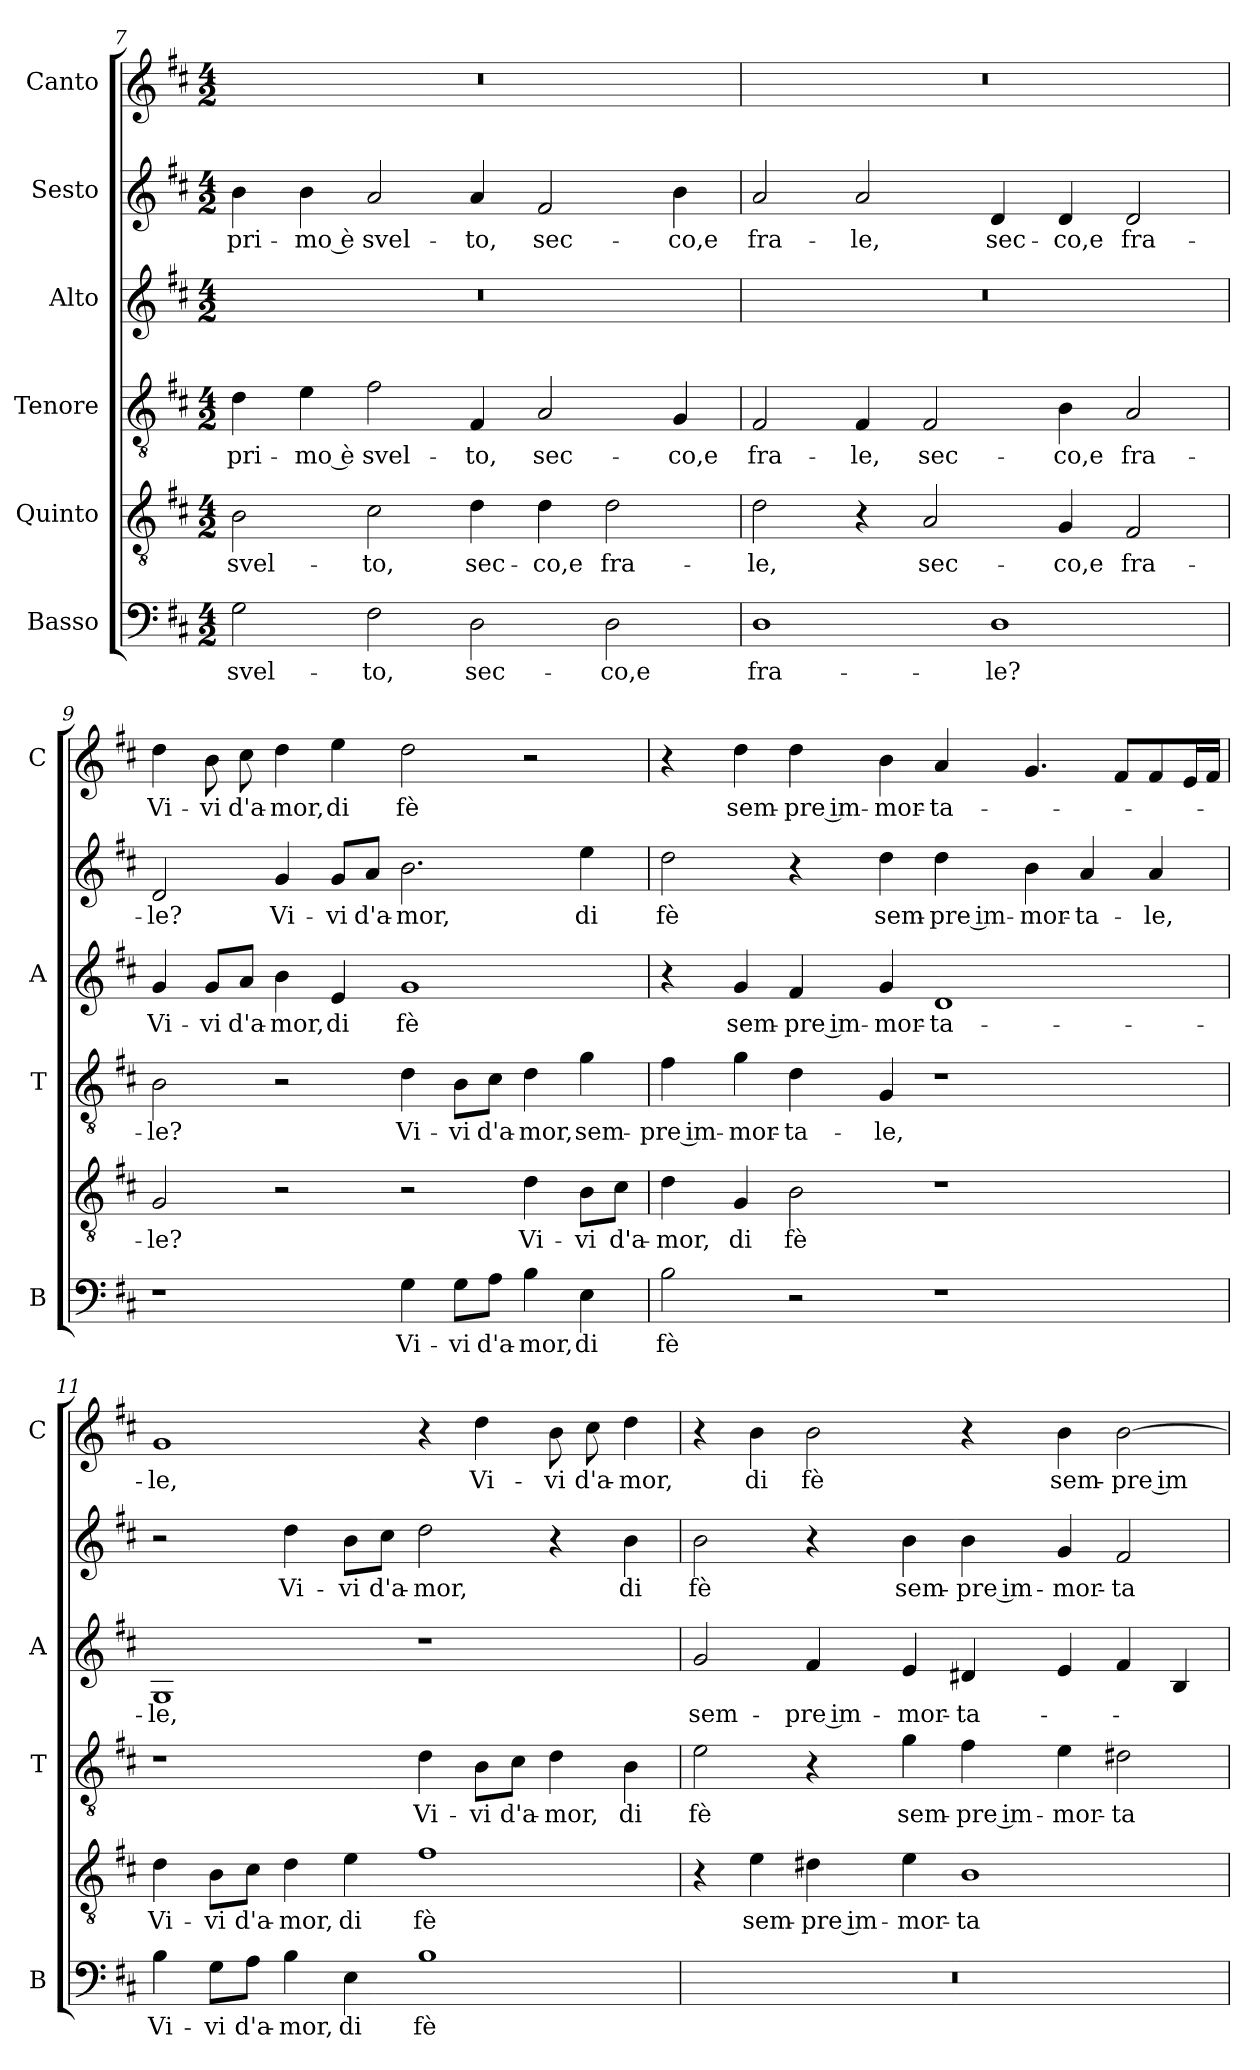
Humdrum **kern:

**kern	**text	**kern	**text	**kern	**text	**kern	**text	**kern	**text	**kern	**text
*part6	*part6	*part5	*part5	*part4	*part4	*part3	*part3	*part2	*part2	*part1	*part1
*staff6	*staff6	*staff5	*staff5	*staff4	*staff4	*staff3	*staff3	*staff2	*staff2	*staff1	*staff1
*I"Basso	*	*I"Quinto	*	*I"Tenore	*	*I"Alto	*	*I"Sesto	*	*I"Canto	*
*I'B	*	*	*	*I'T	*	*I'A	*	*	*	*I'C	*
*clefF4	*	*clefGv2	*	*clefGv2	*	*clefG2	*	*clefG2	*	*clefG2	*
*k[f#c#]	*	*k[f#c#]	*	*k[f#c#]	*	*k[f#c#]	*	*k[f#c#]	*	*k[f#c#]	*
*D:	*	*D:	*	*D:	*	*D:	*	*D:	*	*D:	*
*M4/2	*	*M4/2	*	*M4/2	*	*M4/2	*	*M4/2	*	*M4/2	*
=7	=7	=7	=7	=7	=7	=7	=7	=7	=7	=7	=7
!	!LO:LY:b	!	!LO:LY:b	!	!LO:LY:b	!	!	!	!LO:LY:b	!	!
2G\	svel-	2B\	svel-	4d\	pri-	0r	.	4b\	pri-	0r	.
!	!	!	!	!	!LO:LY:b	!	!	!	!LO:LY:b	!	!
.	.	.	.	4e\	-mo è	.	.	4b\	-mo è	.	.
!	!LO:LY:b	!	!LO:LY:b	!	!LO:LY:b	!	!	!	!LO:LY:b	!	!
2F#\	-to,	2c#\	-to,	2f#\	svel-	.	.	2a/	svel-	.	.
!	!LO:LY:b	!	!LO:LY:b	!	!LO:LY:b	!	!	!	!LO:LY:b	!	!
2D\	sec-	4d\	sec-	4F#/	-to,	.	.	4a/	-to,	.	.
!	!	!	!LO:LY:b	!	!LO:LY:b	!	!	!	!LO:LY:b	!	!
.	.	4d\	-co,e	2A/	sec-	.	.	2f#/	sec-	.	.
!	!LO:LY:b	!	!LO:LY:b	!	!	!	!	!	!	!	!
2D\	-co,e	2d\	fra-	.	.	.	.	.	.	.	.
!	!	!	!	!	!LO:LY:b	!	!	!	!LO:LY:b	!	!
.	.	.	.	4G/	-co,e	.	.	4b\	-co,e	.	.
=8	=8	=8	=8	=8	=8	=8	=8	=8	=8	=8	=8
!	!LO:LY:b	!	!LO:LY:b	!	!LO:LY:b	!	!	!	!LO:LY:b	!	!
1D	fra-	2d\	-le,	2F#/	fra-	0r	.	2a/	fra-	0r	.
!	!	!	!	!	!LO:LY:b	!	!	!	!LO:LY:b	!	!
.	.	4r	.	4F#/	-le,	.	.	2a/	-le,	.	.
!	!	!	!LO:LY:b	!	!LO:LY:b	!	!	!	!	!	!
.	.	2A/	sec-	2F#/	sec-	.	.	.	.	.	.
!	!LO:LY:b	!	!	!	!	!	!	!	!LO:LY:b	!	!
1D	-le?	.	.	.	.	.	.	4d/	sec-	.	.
!	!	!	!LO:LY:b	!	!LO:LY:b	!	!	!	!LO:LY:b	!	!
.	.	4G/	-co,e	4B\	-co,e	.	.	4d/	-co,e	.	.
!	!	!	!LO:LY:b	!	!LO:LY:b	!	!	!	!LO:LY:b	!	!
.	.	2F#/	fra-	2A/	fra-	.	.	2d/	fra-	.	.
=9	=9	=9	=9	=9	=9	=9	=9	=9	=9	=9	=9
!	!	!	!LO:LY:b	!	!LO:LY:b	!	!LO:LY:b	!	!LO:LY:b	!	!LO:LY:b
1r	.	2G/	-le?	2B\	-le?	4g/	Vi-	2d/	-le?	4dd\	Vi-
!	!	!	!	!	!	!	!LO:LY:b	!	!	!	!LO:LY:b
.	.	.	.	.	.	8g/L	-vi	.	.	8b\	-vi
!	!	!	!	!	!	!	!LO:LY:b	!	!	!	!LO:LY:b
.	.	.	.	.	.	8a/J	d'a-	.	.	8cc#\	d'a-
!	!	!	!	!	!	!	!LO:LY:b	!	!LO:LY:b	!	!LO:LY:b
.	.	2r	.	2r	.	4b\	-mor,	4g/	Vi-	4dd\	-mor,
!	!	!	!	!	!	!	!LO:LY:b	!	!LO:LY:b	!	!LO:LY:b
.	.	.	.	.	.	4e/	di	8g/L	-vi	4ee\	di
!	!	!	!	!	!	!	!	!	!LO:LY:b	!	!
.	.	.	.	.	.	.	.	8a/J	d'a-	.	.
!	!LO:LY:b	!	!	!	!LO:LY:b	!	!LO:LY:b	!	!LO:LY:b	!	!LO:LY:b
4G\	Vi-	2r	.	4d\	Vi-	1g	fè	2.b\	-mor,	2dd\	fè
!	!LO:LY:b	!	!	!	!LO:LY:b	!	!	!	!	!	!
8G\L	-vi	.	.	8B\L	-vi	.	.	.	.	.	.
!	!LO:LY:b	!	!	!	!LO:LY:b	!	!	!	!	!	!
8A\J	d'a-	.	.	8c#\J	d'a-	.	.	.	.	.	.
!	!LO:LY:b	!	!LO:LY:b	!	!LO:LY:b	!	!	!	!	!	!
4B\	-mor,	4d\	Vi-	4d\	-mor,	.	.	.	.	2r	.
!	!LO:LY:b	!	!LO:LY:b	!	!LO:LY:b	!	!	!	!LO:LY:b	!	!
4E\	di	8B\L	-vi	4g\	sem-	.	.	4ee\	di	.	.
!	!	!	!LO:LY:b	!	!	!	!	!	!	!	!
.	.	8c#\J	d'a-	.	.	.	.	.	.	.	.
!!LO:PB:g=z
=10	=10	=10	=10	=10	=10	=10	=10	=10	=10	=10	=10
!	!LO:LY:b	!	!LO:LY:b	!	!LO:LY:b	!	!	!	!LO:LY:b	!	!
2B\	fè	4d\	-mor,	4f#\	-pre im-	4r	.	2dd\	fè	4r	.
!	!	!	!LO:LY:b	!	!LO:LY:b	!	!LO:LY:b	!	!	!	!LO:LY:b
.	.	4G/	di	4g\	-mor-	4g/	sem-	.	.	4dd\	sem-
!	!	!	!LO:LY:b	!	!LO:LY:b	!	!LO:LY:b	!	!	!	!LO:LY:b
2r	.	2B\	fè	4d\	-ta-	4f#/	-pre im-	4r	.	4dd\	-pre im-
!	!	!	!	!	!LO:LY:b	!	!LO:LY:b	!	!LO:LY:b	!	!LO:LY:b
.	.	.	.	4G/	-le,	4g/	-mor-	4dd\	sem-	4b\	-mor-
!	!	!	!	!	!	!	!LO:LY:b	!	!LO:LY:b	!	!LO:LY:b
1r	.	1r	.	1r	.	1d	-ta-	4dd\	-pre im-	4a/	-ta-
!	!	!	!	!	!	!	!	!	!LO:LY:b	!	!
.	.	.	.	.	.	.	.	4b\	-mor-	4.g/	.
!	!	!	!	!	!	!	!	!	!LO:LY:b	!	!
.	.	.	.	.	.	.	.	4a/	-ta-	.	.
.	.	.	.	.	.	.	.	.	.	8f#/L	.
!	!	!	!	!	!	!	!	!	!LO:LY:b	!	!
.	.	.	.	.	.	.	.	4a/	-le,	8f#/	.
.	.	.	.	.	.	.	.	.	.	16e/L	.
.	.	.	.	.	.	.	.	.	.	16f#/JJ	.
=11	=11	=11	=11	=11	=11	=11	=11	=11	=11	=11	=11
!	!LO:LY:b	!	!LO:LY:b	!	!	!	!LO:LY:b	!	!	!	!LO:LY:b
4B\	Vi-	4d\	Vi-	1r	.	1G	-le,	2r	.	1g	-le,
!	!LO:LY:b	!	!LO:LY:b	!	!	!	!	!	!	!	!
8G\L	-vi	8B\L	-vi	.	.	.	.	.	.	.	.
!	!LO:LY:b	!	!LO:LY:b	!	!	!	!	!	!	!	!
8A\J	d'a-	8c#\J	d'a-	.	.	.	.	.	.	.	.
!	!LO:LY:b	!	!LO:LY:b	!	!	!	!	!	!LO:LY:b	!	!
4B\	-mor,	4d\	-mor,	.	.	.	.	4dd\	Vi-	.	.
!	!LO:LY:b	!	!LO:LY:b	!	!	!	!	!	!LO:LY:b	!	!
4E\	di	4e\	di	.	.	.	.	8b\L	-vi	.	.
!	!	!	!	!	!	!	!	!	!LO:LY:b	!	!
.	.	.	.	.	.	.	.	8cc#\J	d'a-	.	.
!	!LO:LY:b	!	!LO:LY:b	!	!LO:LY:b	!	!	!	!LO:LY:b	!	!
1B	fè	1f#	fè	4d\	Vi-	1r	.	2dd\	-mor,	4r	.
!	!	!	!	!	!LO:LY:b	!	!	!	!	!	!LO:LY:b
.	.	.	.	8B\L	-vi	.	.	.	.	4dd\	Vi-
!	!	!	!	!	!LO:LY:b	!	!	!	!	!	!
.	.	.	.	8c#\J	d'a-	.	.	.	.	.	.
!	!	!	!	!	!LO:LY:b	!	!	!	!	!	!LO:LY:b
.	.	.	.	4d\	-mor,	.	.	4r	.	8b\	-vi
!	!	!	!	!	!	!	!	!	!	!	!LO:LY:b
.	.	.	.	.	.	.	.	.	.	8cc#\	d'a-
!	!	!	!	!	!LO:LY:b	!	!	!	!LO:LY:b	!	!LO:LY:b
.	.	.	.	4B\	di	.	.	4b\	di	4dd\	-mor,
=12	=12	=12	=12	=12	=12	=12	=12	=12	=12	=12	=12
!	!	!	!	!	!LO:LY:b	!	!LO:LY:b	!	!LO:LY:b	!	!
0r	.	4r	.	2e\	fè	2g/	sem-	2b\	fè	4r	.
!	!	!	!LO:LY:b	!	!	!	!	!	!	!	!LO:LY:b
.	.	4e\	sem-	.	.	.	.	.	.	4b\	di
!	!	!	!LO:LY:b	!	!	!	!LO:LY:b	!	!	!	!LO:LY:b
.	.	4d#X\	-pre im-	4r	.	4f#/	-pre im-	4r	.	2b\	fè
!	!	!	!LO:LY:b	!	!LO:LY:b	!	!LO:LY:b	!	!LO:LY:b	!	!
.	.	4e\	-mor-	4g\	sem-	4e/	-mor-	4b\	sem-	.	.
!	!	!	!LO:LY:b	!	!LO:LY:b	!	!LO:LY:b	!	!LO:LY:b	!	!
.	.	1B	-ta-	4f#\	-pre im-	4d#X/	-ta-	4b\	-pre im-	4r	.
!	!	!	!	!	!LO:LY:b	!	!	!	!LO:LY:b	!	!LO:LY:b
.	.	.	.	4e\	-mor-	4e/	.	4g/	-mor-	4b\	sem-
!	!	!	!	!	!LO:LY:b	!	!	!	!LO:LY:b	!	!LO:LY:b
.	.	.	.	2d#X\	-ta-	4f#/	.	2f#/	-ta-	[2b\	-pre im-
.	.	.	.	.	.	4B/	.	.	.	.	.
=	=	=	=	=	=	=	=	=	=	=	=
*-	*-	*-	*-	*-	*-	*-	*-	*-	*-	*-	*-
